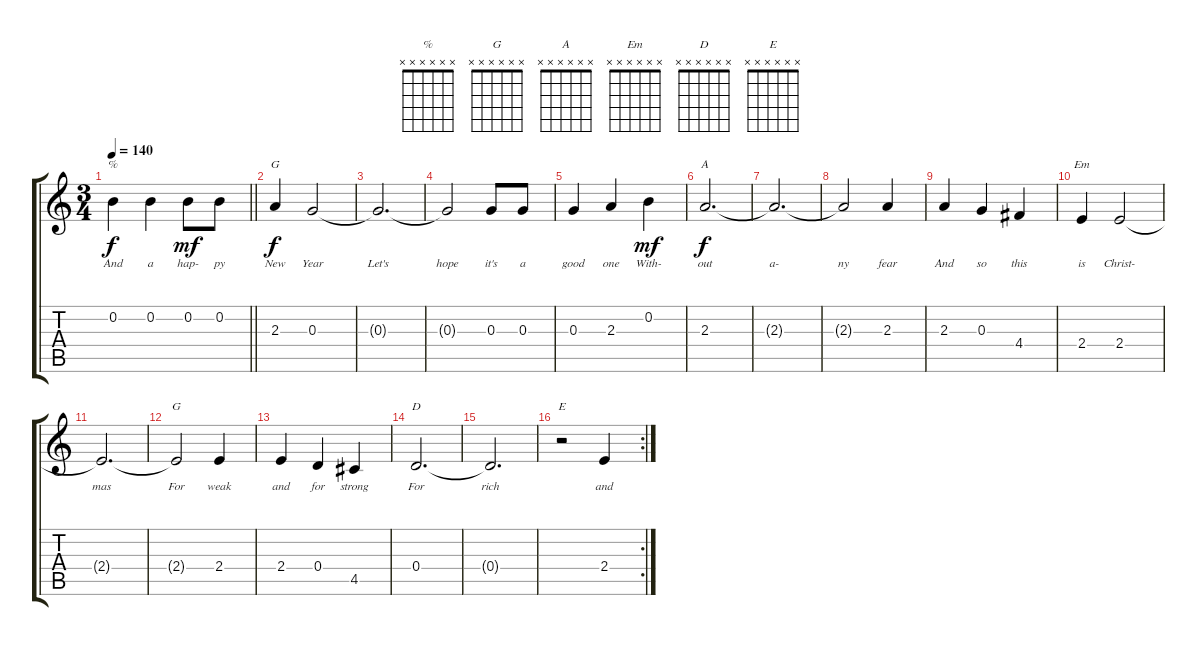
\track "" {instrument acousticguitarnylon}
\staff {score tabs}
\tuning (E4 B3 G3 D3 A2 E2) {hide}
\chord ("%" x x x x x x)
\chord ("G" 3 0 0 0 2 3)
\chord ("A" x x x x x x)
\chord ("Em" x x x x x x)
\chord ("G" x x x x x x)
\chord ("D" x x x x x x)
\chord ("E" x x x x x x)
\ts (3 4)
\tempo 140
\clef g2
\barLineRight lightlight
\ks c
0.2.4{ch "%" lyrics (0 "And") lyrics (1 "") lyrics (2 "") lyrics (3 "") lyrics (4 "") dy f} 0.2.4{lyrics (0 "a") lyrics (1 "") lyrics (2 "") lyrics (3 "") lyrics (4 "")} 0.2.8{lyrics (0 "hap-") lyrics (1 "") lyrics (2 "") lyrics (3 "") lyrics (4 "") dy mf} 0.2.8{lyrics (0 "py") lyrics (1 "") lyrics (2 "") lyrics (3 "") lyrics (4 "")} |
2.3.4{ch "G" lyrics (0 "New") lyrics (1 "") lyrics (2 "") lyrics (3 "") lyrics (4 "") dy f} 0.3.2{lyrics (0 "Year") lyrics (1 "") lyrics (2 "") lyrics (3 "") lyrics (4 "")} |
0.3{t}.2{d lyrics (0 "Let's") lyrics (1 "") lyrics (2 "") lyrics (3 "") lyrics (4 "")} |
0.3{t}.2{lyrics (0 "hope") lyrics (1 "") lyrics (2 "") lyrics (3 "") lyrics (4 "")} 0.3.8{lyrics (0 "it's") lyrics (1 "") lyrics (2 "") lyrics (3 "") lyrics (4 "")} 0.3.8{lyrics (0 "a") lyrics (1 "") lyrics (2 "") lyrics (3 "") lyrics (4 "")} |
0.3.4{lyrics (0 "good") lyrics (1 "") lyrics (2 "") lyrics (3 "") lyrics (4 "")} 2.3.4{lyrics (0 "one") lyrics (1 "") lyrics (2 "") lyrics (3 "") lyrics (4 "")} 0.2.4{lyrics (0 "With-") lyrics (1 "") lyrics (2 "") lyrics (3 "") lyrics (4 "") dy mf} |
2.3.2{d ch "A" lyrics (0 "out") lyrics (1 "") lyrics (2 "") lyrics (3 "") lyrics (4 "") dy f} |
2.3{t}.2{d lyrics (0 "a-") lyrics (1 "") lyrics (2 "") lyrics (3 "") lyrics (4 "")} |
2.3{t}.2{lyrics (0 "ny") lyrics (1 "") lyrics (2 "") lyrics (3 "") lyrics (4 "")} 2.3.4{lyrics (0 "fear") lyrics (1 "") lyrics (2 "") lyrics (3 "") lyrics (4 "")} |
2.3.4{lyrics (0 "And") lyrics (1 "") lyrics (2 "") lyrics (3 "") lyrics (4 "")} 0.3.4{lyrics (0 "so") lyrics (1 "") lyrics (2 "") lyrics (3 "") lyrics (4 "")} 4.4.4{lyrics (0 "this") lyrics (1 "") lyrics (2 "") lyrics (3 "") lyrics (4 "")} |
2.4.4{ch "Em" lyrics (0 "is") lyrics (1 "") lyrics (2 "") lyrics (3 "") lyrics (4 "")} 2.4.2{lyrics (0 "Christ-") lyrics (1 "") lyrics (2 "") lyrics (3 "") lyrics (4 "")} |
2.4{t}.2{d lyrics (0 "mas") lyrics (1 "") lyrics (2 "") lyrics (3 "") lyrics (4 "")} |
2.4{t}.2{ch "G" lyrics (0 "For") lyrics (1 "") lyrics (2 "") lyrics (3 "") lyrics (4 "")} 2.4.4{lyrics (0 "weak") lyrics (1 "") lyrics (2 "") lyrics (3 "") lyrics (4 "")} |
2.4.4{lyrics (0 "and") lyrics (1 "") lyrics (2 "") lyrics (3 "") lyrics (4 "")} 0.4.4{lyrics (0 "for") lyrics (1 "") lyrics (2 "") lyrics (3 "") lyrics (4 "")} 4.5.4{lyrics (0 "strong") lyrics (1 "") lyrics (2 "") lyrics (3 "") lyrics (4 "")} |
0.4.2{d ch "D" lyrics (0 "For") lyrics (1 "") lyrics (2 "") lyrics (3 "") lyrics (4 "")} |
0.4{t}.2{d lyrics (0 "rich") lyrics (1 "") lyrics (2 "") lyrics (3 "") lyrics (4 "")} |
\rc 2
r.2{ch "E"} 2.4.4{lyrics (0 "and") lyrics (1 "") lyrics (2 "") lyrics (3 "") lyrics (4 "")}
